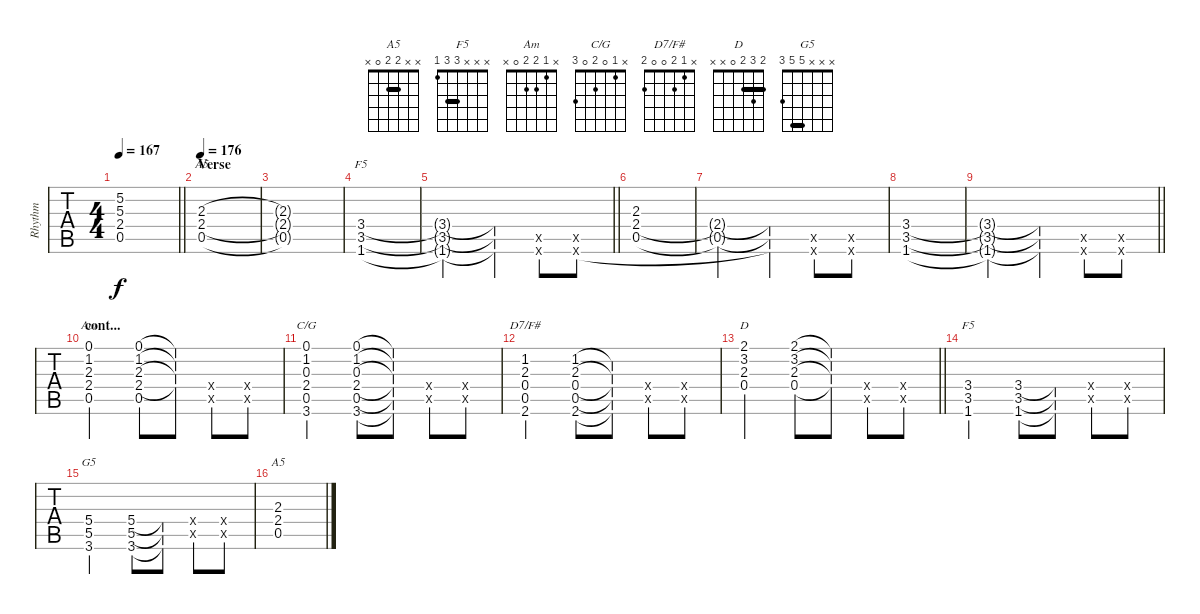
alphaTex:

\track ("Rhythm" "Rhythm") {instrument overdrivenguitar}
\staff {tabs}
\tuning (E4 B3 G3 D3 A2 E2) {hide}
\chord ("A5" x x x 2 0 x)
\chord ("F5" x x x x 3 1)
\chord ("Am" x 1 2 2 0 x)
\chord ("C/G" x 1 0 2 0 3)
\chord ("D7/F#" x 1 2 0 0 2)
\chord ("D" 2 3 2 0 x x) {barre 2}
\chord ("F5" x x x 3 3 1) {barre 3}
\chord ("G5" x x x 5 5 3) {barre 5}
\chord ("A5" x x 2 2 0 x) {barre 2}
\ts (4 4)
\tempo 167
\clef g2
\barLineRight lightlight
\ks c
(5.2{t} 5.3{t} 2.4{t} 0.5{t}).1{dy f} |
\section ("" "Verse")
\tempo 176
(2.3 2.4 0.5).1{ch "A5" instrument distortionguitar} |
(2.3{t} 2.4{t} 0.5{t}).1 |
(3.4 3.5 1.6).1{ch "F5"} |
\barLineRight lightlight
(3.4{t} 3.5{t} 1.6{t}).2 (3.4{t} 3.5{t} 1.6{t}).4 (0.5{x} 0.6{x}).8 (0.5{x} 0.6{x}).8 |
(2.3 2.4 0.5).1 |
(2.4{t} 0.5{t}).2 (2.4{t} 0.5{t} 0.6{t}).4 (0.5{x} 0.6{x}).8 (0.5{x} 0.6{x}).8 |
(3.4 3.5 1.6).1 |
\barLineRight lightlight
(3.4{t} 3.5{t} 1.6{t}).2 (3.4{t} 3.5{t} 1.6{t}).4 (0.5{x} 0.6{x}).8 (0.5{x} 0.6{x}).8 |
\section ("" "cont...")
(0.1 1.2 2.3 2.4 0.5).2{ch "Am"} (0.1 1.2 2.3 2.4 0.5).8 (0.1{t} 1.2{t} 2.3{t} 2.4{t}).8 (0.4{x} 0.5{x}).8 (2.4{x} 0.5{x}).8 |
(0.1 1.2 0.3 2.4 0.5 3.6).2{ch "C/G"} (0.1 1.2 0.3 2.4 0.5 3.6).8 (0.1{t} 1.2{t} 0.3{t} 2.4{t} 0.5{t} 3.6{t}).8 (0.4{x} 0.5{x}).8 (2.4{x} 0.5{x}).8 |
(1.2 2.3 0.4 0.5 2.6).2{ch "D7/F#"} (1.2 2.3 0.4 0.5 2.6).8 (1.2{t} 2.3{t} 0.4{t} 0.5{t} 2.6{t}).8 (0.4{x} 0.5{x}).8 (2.4{x} 0.5{x}).8 |
\barLineRight lightlight
(2.1 3.2 2.3 0.4).2{ch "D"} (2.1 3.2 2.3 0.4).8 (2.1{t} 3.2{t} 2.3{t} 0.4{t}).8 (0.4{x} 0.5{x}).8 (2.4{x} 0.5{x}).8 |
(3.4 3.5 1.6).2{ch "F5"} (3.4 3.5 1.6).8 (3.4{t} 3.5{t} 1.6{t}).8 (0.4{x} 0.5{x}).8 (2.4{x} 0.5{x}).8 |
(5.4 5.5 3.6).2{ch "G5"} (5.4 5.5 3.6).8 (5.4{t} 5.5{t} 3.6{t}).8 (0.4{x} 0.5{x}).8 (2.4{x} 0.5{x}).8 |
(2.3 2.4 0.5).1{ch "A5"}
